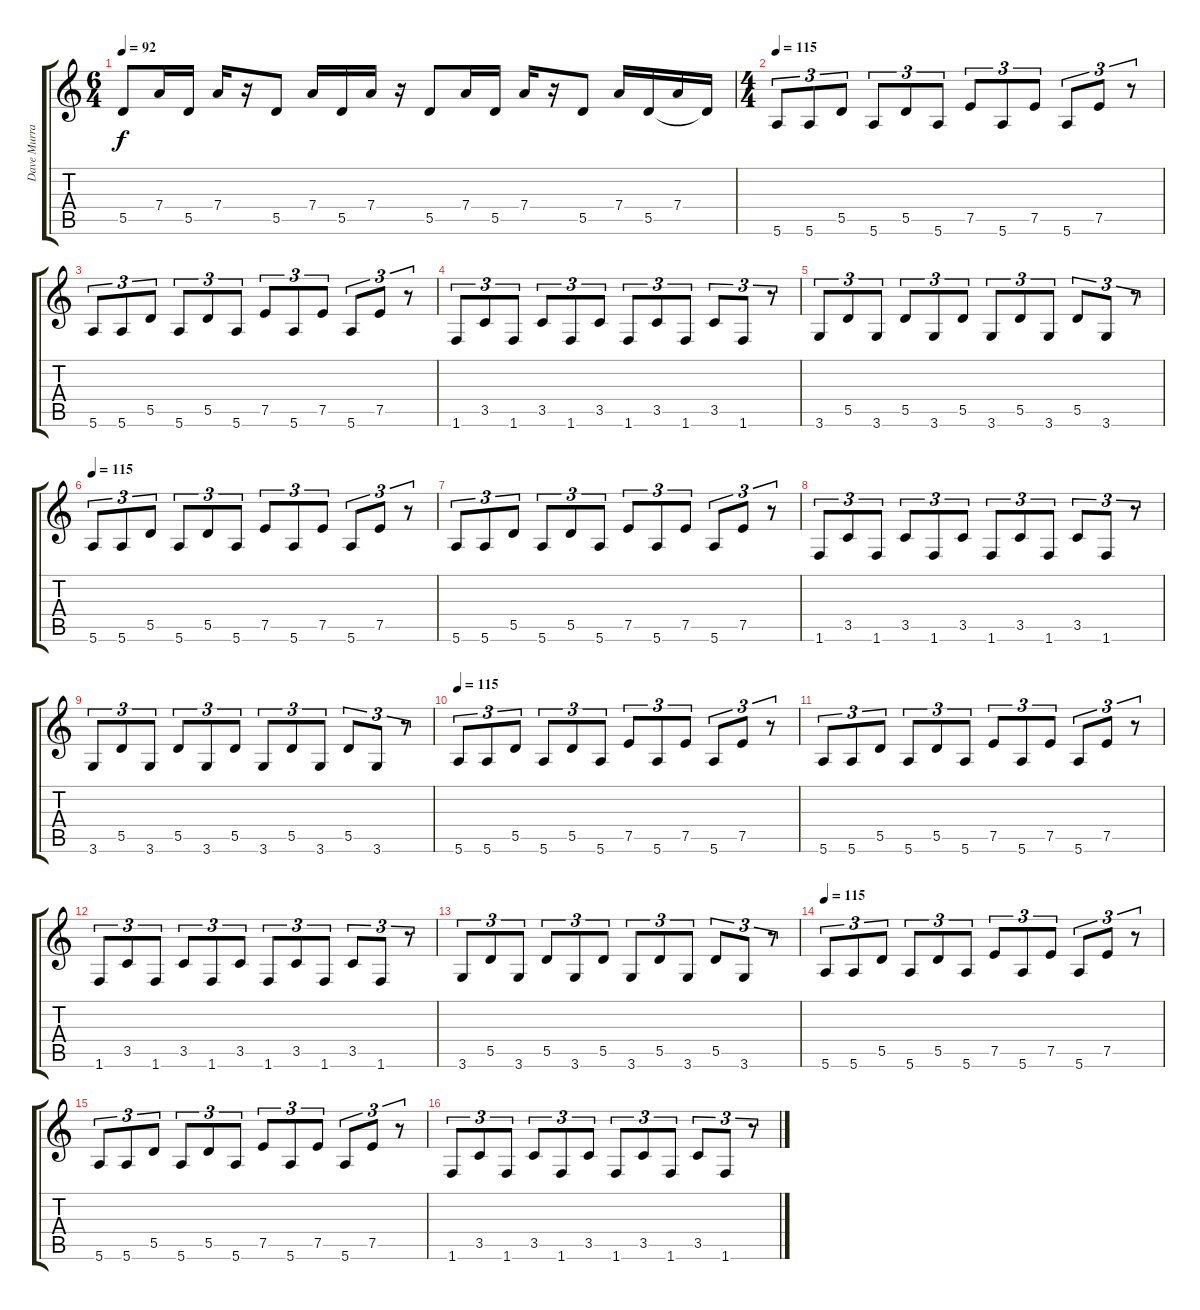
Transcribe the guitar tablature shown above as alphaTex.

\track ("Dave Murray" "Dave Murra") {instrument acousticguitarsteel}
\staff {score tabs}
\tuning (E4 B3 G3 D3 A2 E2) {hide}
\ts (6 4)
\tempo 92
\clef g2
\ks c
5.5.8{dy f} 7.4.16 5.5.16 7.4.16 r.16 5.5.8 7.4.16 5.5.16 7.4.16 r.16 5.5.8 7.4.16 5.5.16 7.4.16 r.16 5.5.8 7.4.16 5.5.16 7.4.16 5.5{t}.16 |
\ts (4 4)
\tempo 115
5.6.8{tu (3 2)} 5.6.8{tu (3 2)} 5.5.8{tu (3 2)} 5.6.8{tu (3 2)} 5.5.8{tu (3 2)} 5.6.8{tu (3 2)} 7.5.8{tu (3 2)} 5.6.8{tu (3 2)} 7.5.8{tu (3 2)} 5.6.8{tu (3 2)} 7.5.8{tu (3 2)} r.8{tu (3 2)} |
5.6.8{tu (3 2)} 5.6.8{tu (3 2)} 5.5.8{tu (3 2)} 5.6.8{tu (3 2)} 5.5.8{tu (3 2)} 5.6.8{tu (3 2)} 7.5.8{tu (3 2)} 5.6.8{tu (3 2)} 7.5.8{tu (3 2)} 5.6.8{tu (3 2)} 7.5.8{tu (3 2)} r.8{tu (3 2)} |
1.6.8{tu (3 2)} 3.5.8{tu (3 2)} 1.6.8{tu (3 2)} 3.5.8{tu (3 2)} 1.6.8{tu (3 2)} 3.5.8{tu (3 2)} 1.6.8{tu (3 2)} 3.5.8{tu (3 2)} 1.6.8{tu (3 2)} 3.5.8{tu (3 2)} 1.6.8{tu (3 2)} r.8{tu (3 2)} |
3.6.8{tu (3 2)} 5.5.8{tu (3 2)} 3.6.8{tu (3 2)} 5.5.8{tu (3 2)} 3.6.8{tu (3 2)} 5.5.8{tu (3 2)} 3.6.8{tu (3 2)} 5.5.8{tu (3 2)} 3.6.8{tu (3 2)} 5.5.8{tu (3 2)} 3.6.8{tu (3 2)} r.8{tu (3 2)} |
\tempo 115
5.6.8{tu (3 2)} 5.6.8{tu (3 2)} 5.5.8{tu (3 2)} 5.6.8{tu (3 2)} 5.5.8{tu (3 2)} 5.6.8{tu (3 2)} 7.5.8{tu (3 2)} 5.6.8{tu (3 2)} 7.5.8{tu (3 2)} 5.6.8{tu (3 2)} 7.5.8{tu (3 2)} r.8{tu (3 2)} |
5.6.8{tu (3 2)} 5.6.8{tu (3 2)} 5.5.8{tu (3 2)} 5.6.8{tu (3 2)} 5.5.8{tu (3 2)} 5.6.8{tu (3 2)} 7.5.8{tu (3 2)} 5.6.8{tu (3 2)} 7.5.8{tu (3 2)} 5.6.8{tu (3 2)} 7.5.8{tu (3 2)} r.8{tu (3 2)} |
1.6.8{tu (3 2)} 3.5.8{tu (3 2)} 1.6.8{tu (3 2)} 3.5.8{tu (3 2)} 1.6.8{tu (3 2)} 3.5.8{tu (3 2)} 1.6.8{tu (3 2)} 3.5.8{tu (3 2)} 1.6.8{tu (3 2)} 3.5.8{tu (3 2)} 1.6.8{tu (3 2)} r.8{tu (3 2)} |
3.6.8{tu (3 2)} 5.5.8{tu (3 2)} 3.6.8{tu (3 2)} 5.5.8{tu (3 2)} 3.6.8{tu (3 2)} 5.5.8{tu (3 2)} 3.6.8{tu (3 2)} 5.5.8{tu (3 2)} 3.6.8{tu (3 2)} 5.5.8{tu (3 2)} 3.6.8{tu (3 2)} r.8{tu (3 2)} |
\tempo 115
5.6.8{tu (3 2)} 5.6.8{tu (3 2)} 5.5.8{tu (3 2)} 5.6.8{tu (3 2)} 5.5.8{tu (3 2)} 5.6.8{tu (3 2)} 7.5.8{tu (3 2)} 5.6.8{tu (3 2)} 7.5.8{tu (3 2)} 5.6.8{tu (3 2)} 7.5.8{tu (3 2)} r.8{tu (3 2)} |
5.6.8{tu (3 2)} 5.6.8{tu (3 2)} 5.5.8{tu (3 2)} 5.6.8{tu (3 2)} 5.5.8{tu (3 2)} 5.6.8{tu (3 2)} 7.5.8{tu (3 2)} 5.6.8{tu (3 2)} 7.5.8{tu (3 2)} 5.6.8{tu (3 2)} 7.5.8{tu (3 2)} r.8{tu (3 2)} |
1.6.8{tu (3 2)} 3.5.8{tu (3 2)} 1.6.8{tu (3 2)} 3.5.8{tu (3 2)} 1.6.8{tu (3 2)} 3.5.8{tu (3 2)} 1.6.8{tu (3 2)} 3.5.8{tu (3 2)} 1.6.8{tu (3 2)} 3.5.8{tu (3 2)} 1.6.8{tu (3 2)} r.8{tu (3 2)} |
3.6.8{tu (3 2)} 5.5.8{tu (3 2)} 3.6.8{tu (3 2)} 5.5.8{tu (3 2)} 3.6.8{tu (3 2)} 5.5.8{tu (3 2)} 3.6.8{tu (3 2)} 5.5.8{tu (3 2)} 3.6.8{tu (3 2)} 5.5.8{tu (3 2)} 3.6.8{tu (3 2)} r.8{tu (3 2)} |
\tempo 115
5.6.8{tu (3 2)} 5.6.8{tu (3 2)} 5.5.8{tu (3 2)} 5.6.8{tu (3 2)} 5.5.8{tu (3 2)} 5.6.8{tu (3 2)} 7.5.8{tu (3 2)} 5.6.8{tu (3 2)} 7.5.8{tu (3 2)} 5.6.8{tu (3 2)} 7.5.8{tu (3 2)} r.8{tu (3 2)} |
5.6.8{tu (3 2)} 5.6.8{tu (3 2)} 5.5.8{tu (3 2)} 5.6.8{tu (3 2)} 5.5.8{tu (3 2)} 5.6.8{tu (3 2)} 7.5.8{tu (3 2)} 5.6.8{tu (3 2)} 7.5.8{tu (3 2)} 5.6.8{tu (3 2)} 7.5.8{tu (3 2)} r.8{tu (3 2)} |
1.6.8{tu (3 2)} 3.5.8{tu (3 2)} 1.6.8{tu (3 2)} 3.5.8{tu (3 2)} 1.6.8{tu (3 2)} 3.5.8{tu (3 2)} 1.6.8{tu (3 2)} 3.5.8{tu (3 2)} 1.6.8{tu (3 2)} 3.5.8{tu (3 2)} 1.6.8{tu (3 2)} r.8{tu (3 2)}
